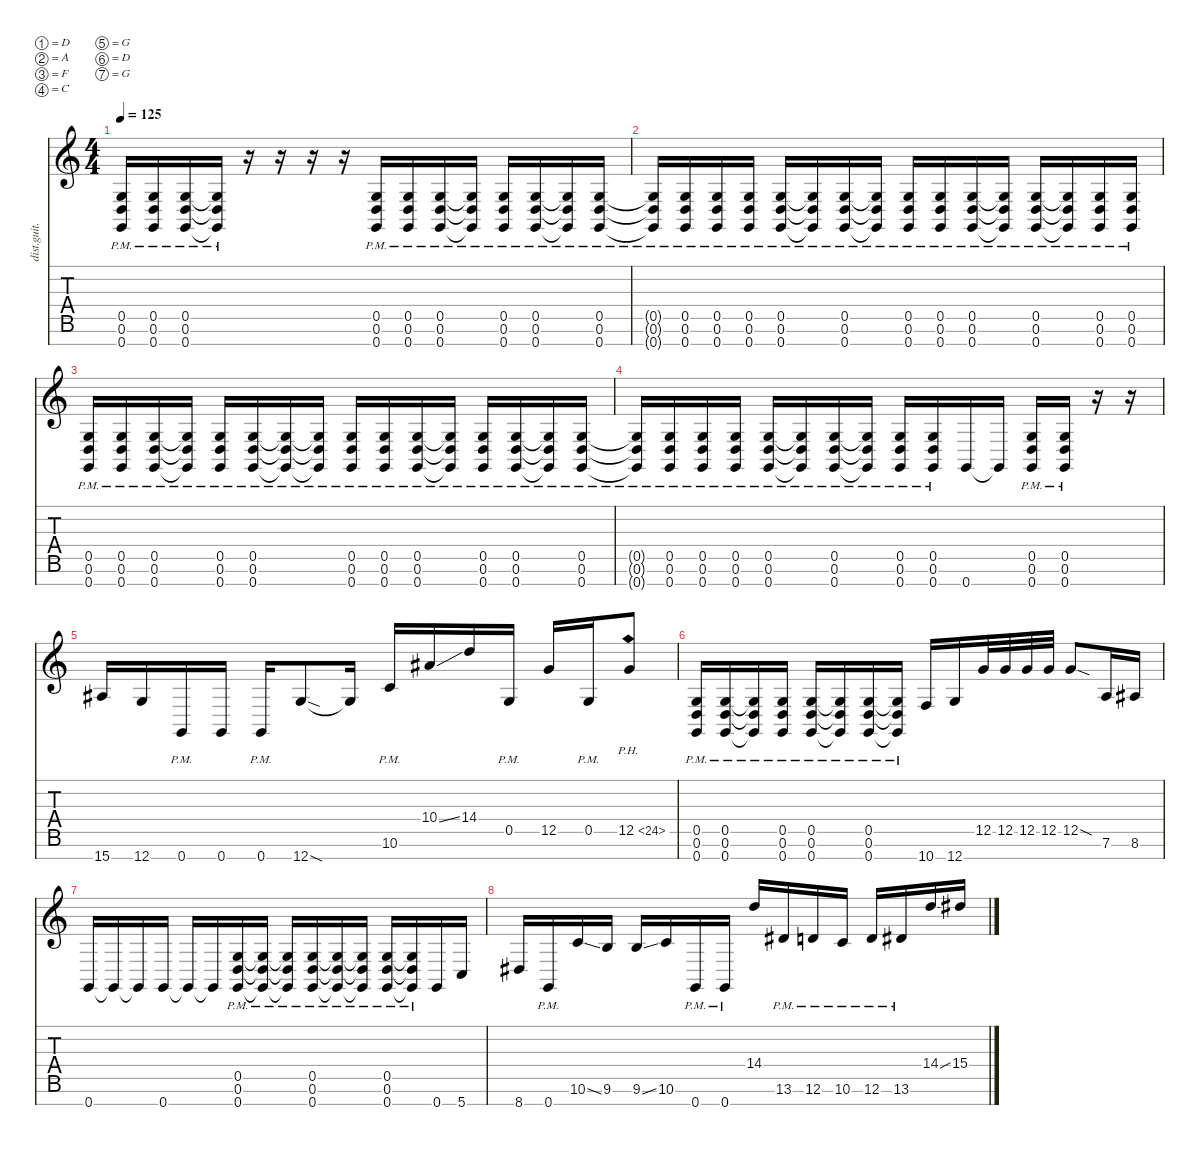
\defaultSystemsLayout 4
\hideDynamics
\bracketExtendMode nobrackets
\otherSystemsTrackNameOrientation horizontal
\track ("riff" "dist.guit.") {instrument distortionguitar}
\staff {score tabs}
\tuning (D4 A3 F3 C3 G2 D2 G1)
\ts (4 4)
\tempo 125
\clef g2
\ks c
(0.7{pm} 0.6{pm} 0.5{pm}).16{dy mf beam Up} (0.7{pm} 0.5{pm} 0.6{pm}).16{beam Up} (0.7{pm} 0.6{pm} 0.5{pm}).16{beam Up} (0.7{pm t} 0.6{pm t} 0.5{pm t}).16{beam Up} r.16{beam Up} r.16{beam Up} r.16{beam Up} r.16{beam Up} (0.7{pm} 0.6{pm} 0.5{pm}).16{beam Up} (0.5{pm} 0.6{pm} 0.7{pm}).16{beam Up} (0.7{pm} 0.6{pm} 0.5{pm}).16{beam Up} (0.7{pm t} 0.6{pm t} 0.5{pm t}).16{beam Up} (0.7{pm} 0.6{pm} 0.5{pm}).16{beam Up} (0.5{pm} 0.6{pm} 0.7{pm}).16{beam Up} (0.5{pm t} 0.6{pm t} 0.7{pm t}).16{beam Up} (0.7{pm} 0.6{pm} 0.5{pm}).16{beam Up} |
(0.7{pm t} 0.6{pm t} 0.5{pm t}).16{beam Up} (0.7{pm} 0.5{pm} 0.6{pm}).16{beam Up} (0.7{pm} 0.6{pm} 0.5{pm}).16{beam Up} (0.7{pm} 0.5{pm} 0.6{pm}).16{beam Up} (0.7{pm} 0.6{pm} 0.5{pm}).16{beam Up} (0.7{pm t} 0.6{pm t} 0.5{pm t}).16{beam Up} (0.7{pm} 0.6{pm} 0.5{pm}).16{beam Up} (0.5{pm t} 0.7{pm t} 0.6{pm t}).16{beam Up} (0.7{pm} 0.6{pm} 0.5{pm}).16{beam Up} (0.7{pm} 0.5{pm} 0.6{pm}).16{beam Up} (0.7{pm} 0.6{pm} 0.5{pm}).16{beam Up} (0.7{pm t} 0.6{pm t} 0.5{pm t}).16{beam Up} (0.5{pm} 0.6{pm} 0.7{pm}).16{beam Up} (0.5{pm t} 0.6{pm t} 0.7{pm t}).16{beam Up} (0.7{pm} 0.6{pm} 0.5{pm}).16{beam Up} (0.7{pm} 0.5{pm} 0.6{pm}).16{beam Up} |
(0.7{pm} 0.6{pm} 0.5{pm}).16{beam Up} (0.7{pm} 0.5{pm} 0.6{pm}).16{beam Up} (0.7{pm} 0.6{pm} 0.5{pm}).16{beam Up} (0.7{pm t} 0.6{pm t} 0.5{pm t}).16{beam Up} (0.7{pm} 0.5{pm} 0.6{pm}).16{beam Up} (0.7{pm} 0.6{pm} 0.5{pm}).16{beam Up} (0.7{pm t} 0.6{pm t} 0.5{pm t}).16{beam Up} (0.7{pm t} 0.6{pm t} 0.5{pm t}).16{beam Up} (0.7{pm} 0.5{pm} 0.6{pm}).16{beam Up} (0.7{pm} 0.6{pm} 0.5{pm}).16{beam Up} (0.7{pm} 0.6{pm} 0.5{pm}).16{beam Up} (0.7{pm t} 0.6{pm t} 0.5{pm t}).16{beam Up} (0.7{pm} 0.6{pm} 0.5{pm}).16{beam Up} (0.7{pm} 0.6{pm} 0.5{pm}).16{beam Up} (0.7{pm t} 0.6{pm t} 0.5{pm t}).16{beam Up} (0.7{pm} 0.6{pm} 0.5{pm}).16{beam Up} |
(0.7{pm t} 0.6{pm t} 0.5{pm t}).16{beam Up} (0.7{pm} 0.6{pm} 0.5{pm}).16{beam Up} (0.7{pm} 0.5{pm} 0.6{pm}).16{beam Up} (0.7{pm} 0.5{pm} 0.6{pm}).16{beam Up} (0.7{pm} 0.5{pm} 0.6{pm}).16{beam Up} (0.7{pm t} 0.5{pm t} 0.6{pm t}).16{beam Up} (0.7{pm} 0.6{pm} 0.5{pm}).16{beam Up} (0.7{pm t} 0.6{pm t} 0.5{pm t}).16{beam Up} (0.7{pm} 0.6{pm} 0.5{pm}).16{beam Up} (0.7{pm} 0.5{pm} 0.6{pm}).16{beam Up} 0.7.16{beam Up} 0.7{t}.16{beam Up} (0.7{pm} 0.6{pm} 0.5{pm}).16{beam Up} (0.5{pm} 0.6{pm} 0.7{pm}).16{beam Up} r.16{beam Up} r.16{beam Up} |
15.7{acc #}.16{beam Up} 12.7.16{beam Up} 0.7{pm}.16{beam Up} 0.7.16{beam Up} 0.7{pm}.16{beam Up} 12.7{sod}.8{beam Up} 12.7{t}.16{beam Up} 10.6{pm}.16{beam Up} 10.4{ss acc #}.16{beam Up} 14.4.16{beam Up} 0.5{pm}.16{beam Up} 12.5.16{beam Up} 0.5{pm}.16{beam Up} 12.5{ph 12}.8{beam Up} |
(0.7{pm} 0.6{pm} 0.5{pm}).16{beam Up} (0.5{pm} 0.6{pm} 0.7{pm}).16{beam Up} (0.5{pm t} 0.6{pm t} 0.7{pm t}).16{beam Up} (0.7{pm} 0.6{pm} 0.5{pm}).16{beam Up} (0.5{pm} 0.6{pm} 0.7{pm}).16{beam Up} (0.5{pm t} 0.6{pm t} 0.7{pm t}).16{beam Up} (0.7{pm} 0.6{pm} 0.5{pm}).16{beam Up} (0.7{pm t} 0.6{pm t} 0.5{pm t}).16{beam Up} 10.7.16{beam Up} 12.7.16{beam Up} 12.5.32{beam Up} 12.5.32{beam Up} 12.5.32{beam Up} 12.5.32{beam Up} 12.5{sod}.8{beam Up} 7.6.16{beam Up} 8.6{acc #}.16{beam Up} |
0.7.16{beam Up} 0.7{t}.16{beam Up} 0.7{t}.16{beam Up} 0.7.16{beam Up} 0.7{t}.16{beam Up} 0.7{t}.16{beam Up} (0.7{pm} 0.6{pm} 0.5{pm}).16{beam Up} (0.7{pm t} 0.6{pm t} 0.5{pm t}).16{beam Up} (0.7{pm t} 0.6{pm t} 0.5{pm t}).16{beam Up} (0.7{pm} 0.6{pm} 0.5{pm}).16{beam Up} (0.7{pm t} 0.6{pm t} 0.5{pm t}).16{beam Up} (0.7{pm t} 0.6{pm t} 0.5{pm t}).16{beam Up} (0.7{pm} 0.6{pm} 0.5{pm}).16{beam Up} (0.7{pm t} 0.6{pm t} 0.5{pm t}).16{beam Up} 0.7.16{beam Up} 5.7.16{beam Up} |
8.7{acc #}.16{beam Up} 0.7{pm}.16{beam Up} 10.6{ss}.16{beam Up} 9.6.16{beam Up} 9.6{ss}.16{beam Up} 10.6.16{beam Up} 0.7{pm}.16{beam Up} 0.7{pm}.16{beam Up} 14.4.16{beam Up} 13.6{pm acc #}.16{beam Up} 12.6{pm}.16{beam Up} 10.6{pm}.16{beam Up} 12.6{pm}.16{beam Up} 13.6{pm acc #}.16{beam Up} 14.4{ss}.16{beam Up} 15.4{acc #}.16{beam Up}
